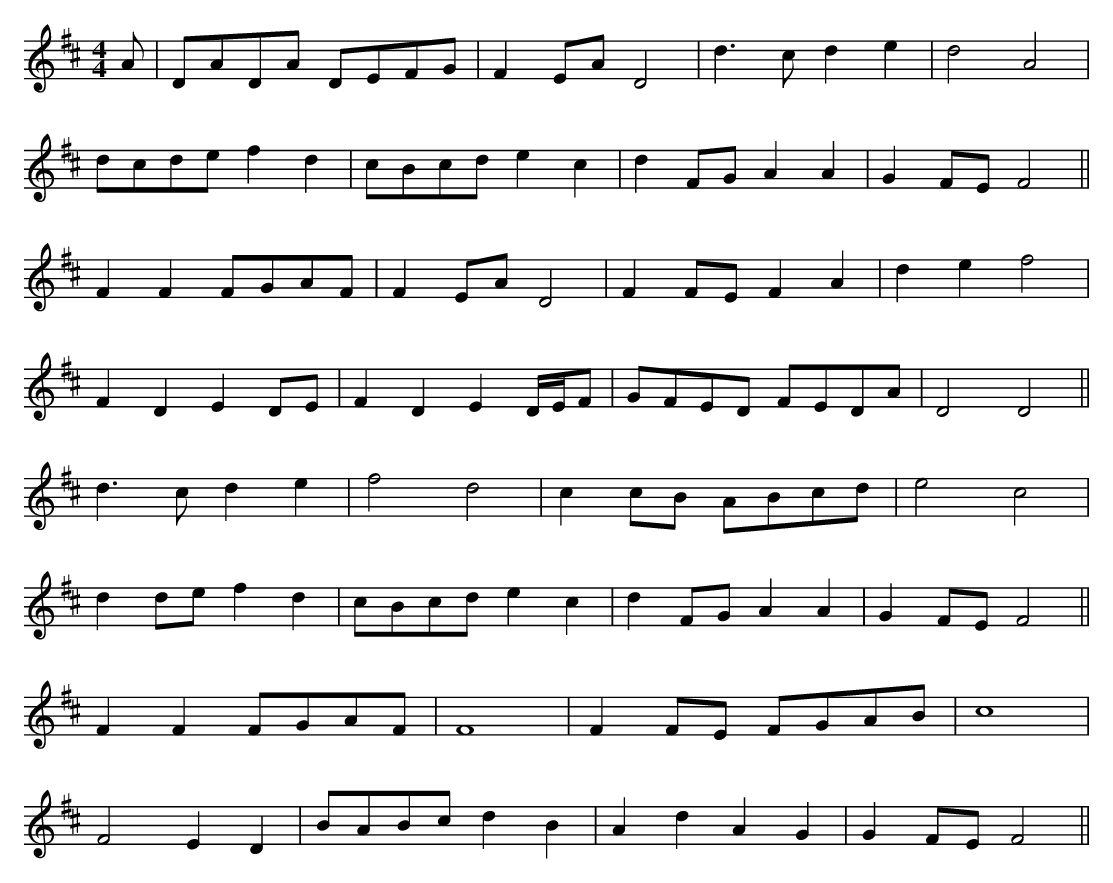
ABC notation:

X:1
M:4/4
K:D
A|DADA DEFG|F2 EA D4|d3 c d2 e2|d4 A4|
dcde f2 d2|cBcd e2 c2|d2 FG A2 A2|G2 FE F4||
F2 F2 FGAF|F2 EA D4|F2 FE F2 A2|d2 e2 f4|
F2 D2 E2 DE|F2 D2 E2 D/E/F|GFED FEDA|D4 D4||
d3 c d2 e2|f4 d4|c2 cB ABcd|e4 c4|
d2 de f2 d2|cBcd e2 c2|d2 FG A2 A2|G2 FE F4||
F2 F2 FGAF|F8|F2 FE FGAB|c8|
F4 E2 D2|BABc d2 B2|A2 d2 A2 G2|G2 FE F4||
